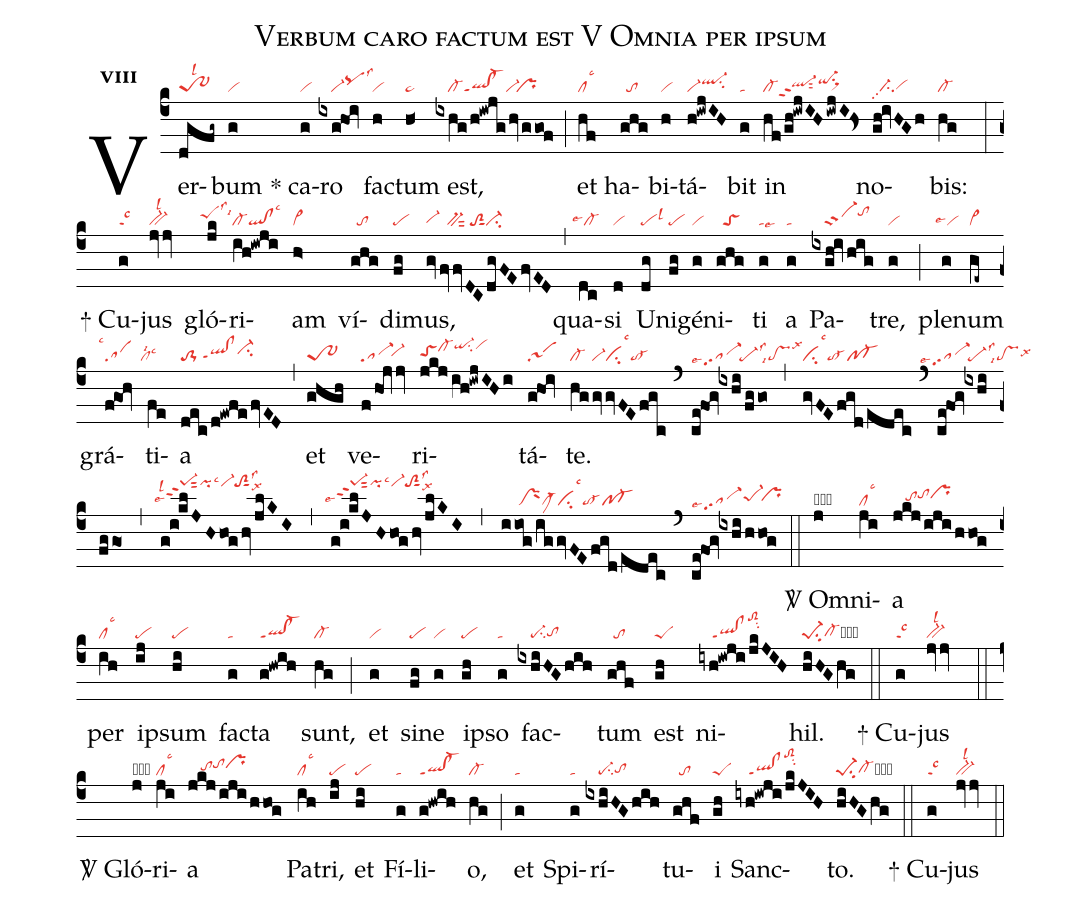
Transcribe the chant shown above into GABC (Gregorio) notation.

name:Verbum caro factum est V Omnia per ipsum;
office-part:re;
mode:8;
nabc-lines:1;
%%
initial-style: 1;
name: Verbum caro;
mode: 8;
office-part: Responsorium;
annotation: Resp.;
annotation: viii;
nabc-lines: 1;
%%
(c4) Ver(dgfg~|tr-~1lsl2)bum(g|vi) <sp>*</sp>  ca(g|vi)ro(ixg!hoi|////vi-pqhilss3) fac(h|vi)tum(h<|ta>) est,(ixhg/h!iwjg/hv/ggof|////cl-ql!cl-ppt1vi-`pr) (;) et(hf|cllsc3) ha(ghg|//to)bi(h|vi)tá(h!iwjIH|vi-ql-hisu2)bit(g|ta) in(hf/gh!iwjIH/iwjI!Hs>|cl-ql-hhppt2sut2qi-hisu1sux1) no(gh!ivHGh|//ci-pp2vihg)bis:(hg|cl-) (:)
<sp>+</sp> Cu(g|talsc3)jus(jvjv|bv-lsl2) gló(jk|``peShilss3)ri(ih!iwji|``cl-lsi1ql!cllsc3)am(h>|vi>) ví(ghg|//to)di(fg|pe)mus,(gvfvfvDCdgFEfvED|vi-hg//bv-sut2/toS2sut1ci-) (,) qua(dc|``cl-lse4)si(d|vi) U(dg|pelsl3)ni(fg|pe)gé(g|vi)ni(ghg|//toS)ti(g|talse9) a(g|ta) Pa(ixgh!ivhig|////sc-tohj)tre,(g|vi) (;) ple(g|``vilse4)num(ge~|vi>) grá(f!goh|``salsc1)ti(fe|``cllsi2lsc3)a(dec/d!ewfe/fvED|to-1/qlhg!clhgppt1ci-hi) (,) et(ghgh|tr-~1) ve(fhoj/jv|sa-`vi-hh)ri(jkjih!iwjIHi|toShhcl-hjqi-hksu2vihk)tá(g!hoi|sa1)te.(hggvgvFEfgc`|cl-//vi-cilsc3to-|ce!fog!ixhi/fggo,|sa-pp1lse4`pe-lss3``ptlsi7lsx3|gvFEfgd/edec`|cilsc3to-pf-|ce!fog!ixhi/fggo,|`````sa-pp1lse4`pe-lss3``ptlsi7lsx6|g!i!klJHhog/hvjlKI,|``pe-1hnppt2sut2lse7lsl4pihnlsc3vi-hntoS2hnsut1lss3lsx9|g!i!klJHhog/hvjlKI,|``pe-1hnppt2sut2lse7pihnlsc3vi-hntoS2hnsut1lss3lsx9|iiogiggvFEfgd/edec`|/////prMclM-cilsc3to-pf-|ce!fog!ixhi/hhog|sa-pp1lse4pe-1hh`prhh) (::)

<sp>V/</sp> Om(j|obvi)ni(ji|cllsc3)a(jkj/iji/hhog|////tohhtohiprhi) per(ih|cllsc3) ip(ij|pe)sum(hi|pe) fac(g|ta)ta(g!hwih|ql!cl-ppt1) sunt,(hg|cl-) (;) et(g|vi) si(fg|pe)ne(g|vi) ip(gh|pe)so(g|ta) fac(ixhiHGhih|////pe-su2tohg)tum(ghf|//to) est(gh|peS) ni(iyh!iwji/jkJIH|////ql!clppt1toS2hmsu2)hil.(hiHGhg|pe-1su2cl-hgcb) (::)
<sp>+</sp> Cu(g|talsc3)jus(jvjv|bv-lsl2) (::)

<sp>V/</sp> Gló(j|obvi)ri(ji|cllsc3)a(jkj/iji/hhog|////tohhtohiprhi) Pa(ih|cllsc3)tri,(ij|pe) et(hi|pe) Fí(g|ta)li(g!hwih|ql!cl-ppt1)o,(hg|cl-) (;) et(g|ta) Spi(g|ta)rí(ixhiHG/hih|////pe-su2tohg)tu(ghf|//to)i(gh|peS) Sanc(iyh!iwji/jkJIH|////ql!clppt1toS2hmsu2)to.(hiHGhg|pe-1su2cl-hgcb) (::)
<sp>+</sp> Cu(g|talsc3)jus(jvjv|bv-lsl2) (::)
